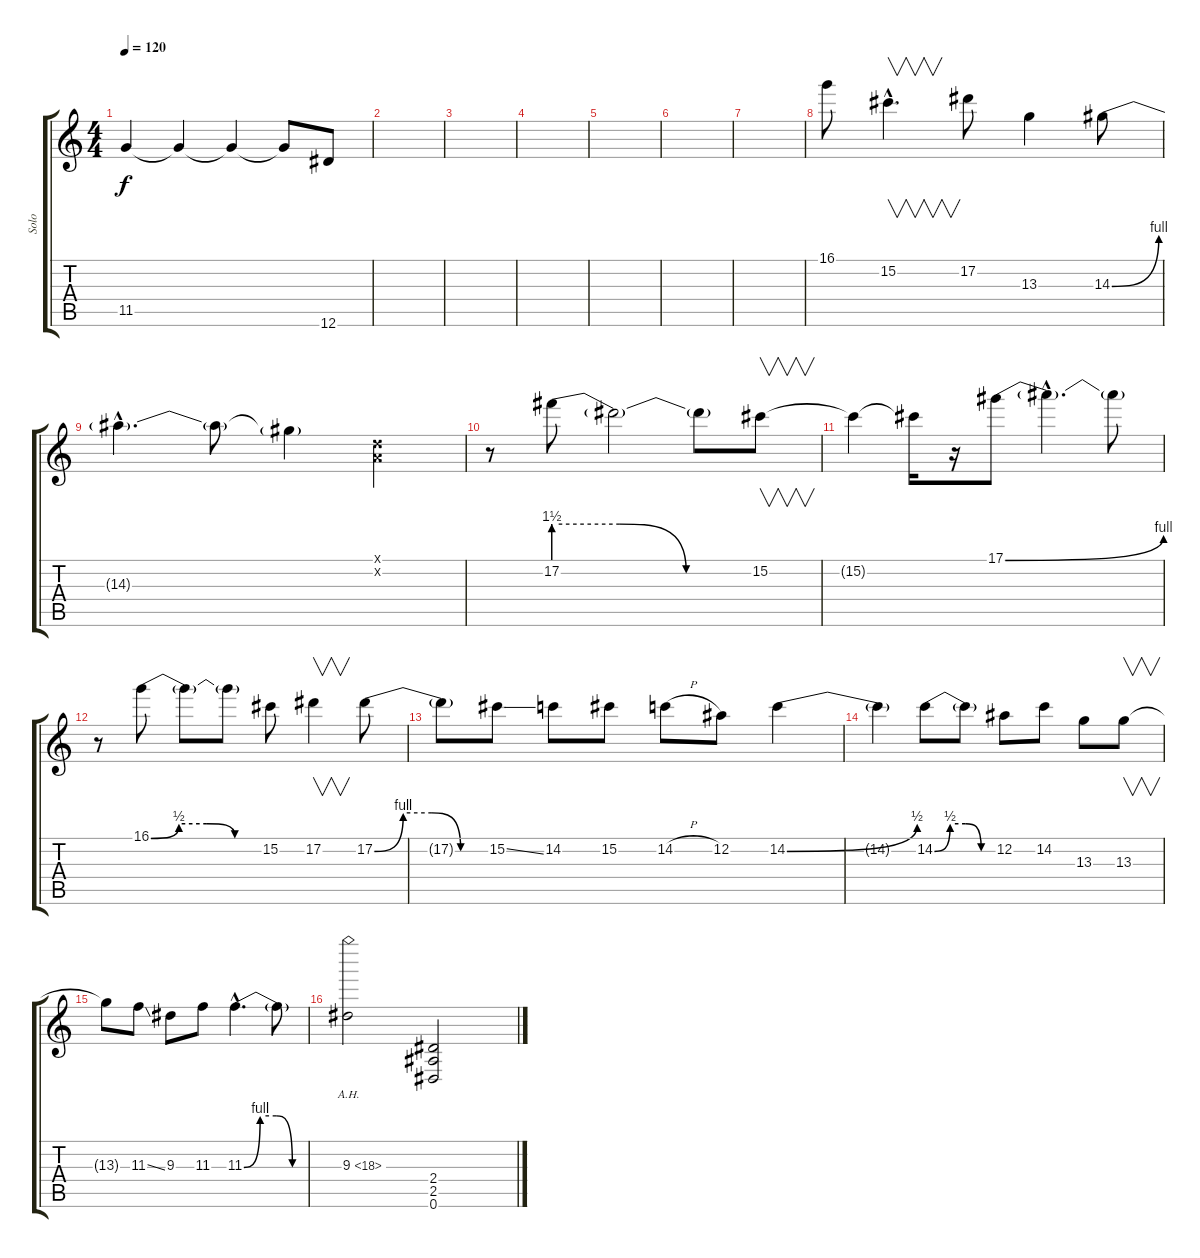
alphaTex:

\track ("Solo" "Solo") {instrument distortionguitar}
\staff {score tabs}
\tuning (Eb4 Bb3 Gb3 Db3 Ab2 Eb2) {hide}
\ts (4 4)
\tempo 120
\clef g2
\ks c
11.5{t}.4{dy f} 11.5{t}.4 11.5{t}.4 11.5{t}.8 12.6.8 |
|
|
|
|
|
|
16.1.8 15.2{hac}.4{v d} 17.2.8 13.3.4 14.3{be (bend 0 0 60 4)}.8 |
14.3{hac t}.4{d} 14.3{t}.8 14.3{t}.4 (-1.1{x} -1.2{x}).4 |
r.8 17.2{be (custom 0 6 20 6 40 0 60 0)}.8 17.2{t}.2 17.2{t}.8 15.2.8{v} |
15.2{t}.4 15.2{t}.16 r.16 17.1{be (bend 0 0 60 4)}.8 17.1{hac t}.4{d} 17.1{t}.8 |
r.8 16.1{be (custom 0 0 15 2 30 2 45 0 60 0)}.8 16.1{t}.8 16.1{t}.8 15.2.8 17.2.4{v} 17.2{be (custom 0 0 15 4 30 4 45 0 60 0)}.8 |
17.2{t}.8 15.2{ss}.8 14.2.8 15.2.8 14.2{h}.8 12.2.8 14.2{be (bend 0 0 60 2)}.4 |
14.2{t}.4 14.2{be (custom 0 0 15 2 30 2 45 0 60 0)}.8 14.2{t}.8 12.2.8 14.2.8 13.3.8 13.3.8{v} |
13.3{t}.8 11.3{ss}.8 9.3.8 11.3.8 11.3{be (custom 0 0 15 4 30 4 45 0 60 0) hac}.4{d} 11.3{t}.8 |
9.3{ah 9}.2 (2.4 2.5 0.6).2
